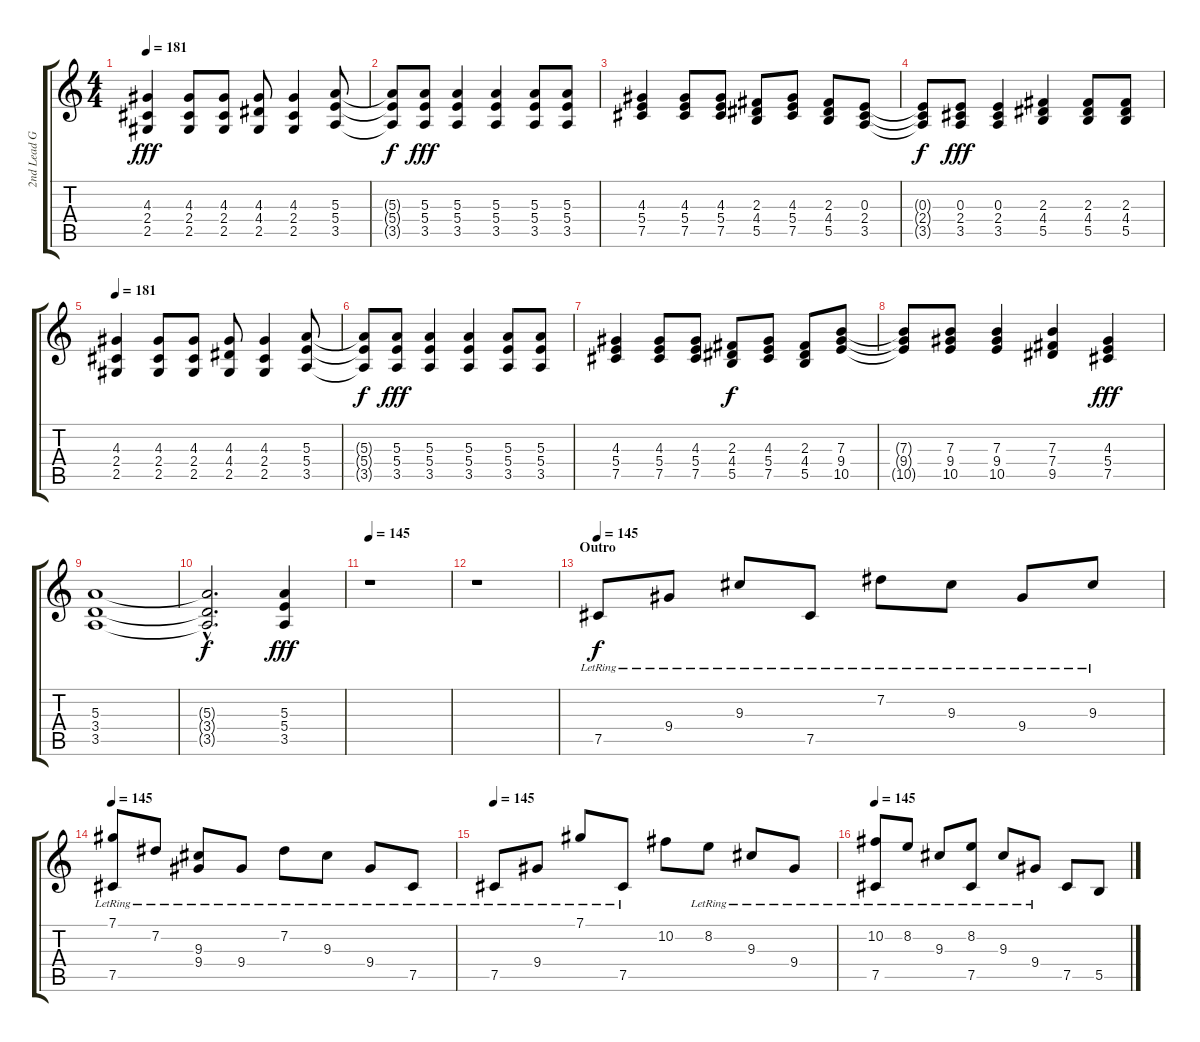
\track ("2nd Lead Guitar" "2nd Lead G") {instrument distortionguitar}
\staff {score tabs}
\tuning (Db4 Ab3 E3 B2 Gb2 Db2) {hide}
\ts (4 4)
\tempo 181
\clef g2
\ks c
(4.3 2.4 2.5).4{dy fff} (4.3 2.4 2.5).8 (4.3 2.4 2.5).8 (4.3 4.4 2.5).8 (4.3 2.4 2.5).4 (5.3 5.4 3.5).8 |
(5.3{t} 5.4{t} 3.5{t}).8{dy f} (5.3 5.4 3.5).8{dy fff} (5.3 5.4 3.5).4 (5.3 5.4 3.5).4 (5.3 5.4 3.5).8 (5.3 5.4 3.5).8 |
(4.3 5.4 7.5).4 (4.3 5.4 7.5).8 (4.3 5.4 7.5).8 (2.3 4.4 5.5).8 (4.3 5.4 7.5).8 (2.3 4.4 5.5).8 (0.3 2.4 3.5).8 |
(0.3{t} 2.4{t} 3.5{t}).8{dy f} (0.3 2.4 3.5).8{dy fff} (0.3 2.4 3.5).4 (2.3 4.4 5.5).4 (2.3 4.4 5.5).8 (2.3 4.4 5.5).8 |
\tempo 181
(4.3 2.4 2.5).4 (4.3 2.4 2.5).8 (4.3 2.4 2.5).8 (4.3 4.4 2.5).8 (4.3 2.4 2.5).4 (5.3 5.4 3.5).8 |
(5.3{t} 5.4{t} 3.5{t}).8{dy f} (5.3 5.4 3.5).8{dy fff} (5.3 5.4 3.5).4 (5.3 5.4 3.5).4 (5.3 5.4 3.5).8 (5.3 5.4 3.5).8 |
(4.3 5.4 7.5).4 (4.3 5.4 7.5).8 (4.3 5.4 7.5).8 (2.3 4.4 5.5).8{dy f} (4.3 5.4 7.5).8 (2.3 4.4 5.5).8 (7.3 9.4 10.5).8 |
(7.3{t} 9.4{t} 10.5{t}).8 (7.3 9.4 10.5).8 (7.3 9.4 10.5).4 (7.3 7.4 9.5).4 (4.3 5.4 7.5).4{dy fff} |
(5.3 3.4 3.5).1 |
(5.3{hac t} 3.4{hac t} 3.5{hac t}).2{d dy f} (5.3 5.4 3.5).4{dy fff} |
\tempo 145
r.1 |
r.1 |
\section ("" "Outro")
\tempo 145
7.5{lr}.8{dy f volume 11 balance 0 instrument electricguitarjazz} 9.4{lr}.8 9.3{lr}.8 7.5{lr}.8 7.2{lr}.8 9.3{lr}.8 9.4{lr}.8 9.3{lr}.8 |
\tempo 145
(7.1{lr} 7.5{lr}).8{instrument electricguitarjazz} 7.2{lr}.8 (9.3{lr} 9.4).8 9.4{lr}.8 7.2{lr}.8 9.3{lr}.8 9.4{lr}.8 7.5{lr}.8 |
\tempo 145
7.5{lr}.8{instrument electricguitarjazz} 9.4{lr}.8 7.1{lr}.8 7.5{lr}.8 10.2.8 8.2{lr}.8 9.3{lr}.8 9.4{lr}.8 |
\tempo 145
(10.2 7.5{lr}).8{instrument electricguitarjazz} 8.2{lr}.8 9.3{lr}.8 (8.2{lr} 7.5{lr}).8 9.3{lr}.8 9.4{lr}.8 7.5.8 5.5.8
